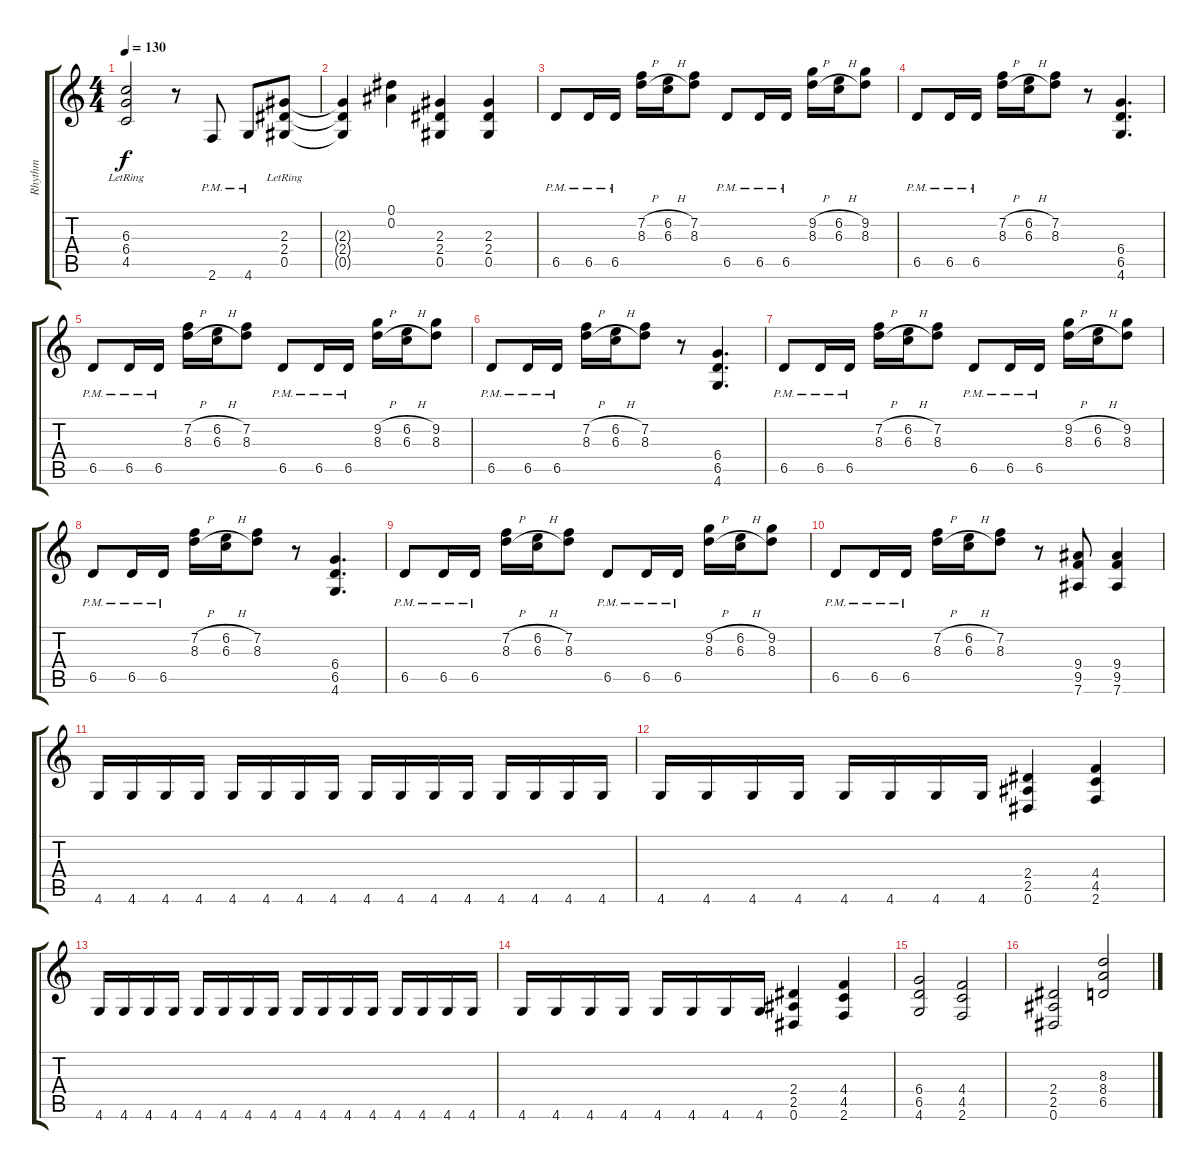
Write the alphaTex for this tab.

\track ("Rhythm" "Rhythm") {instrument overdrivenguitar}
\staff {score tabs}
\tuning (Eb4 Bb3 Gb3 Db3 Ab2 Eb2) {hide}
\ts (4 4)
\tempo 130
\clef g2
\ks c
(6.3{lr} 6.4{lr} 4.5{lr}).2{dy f} r.8 2.6{pm}.8 4.6{pm}.8 (2.3{lr} 2.4{lr} 0.5{lr}).8 |
(2.3{t} 2.4{t} 0.5{t}).4 (0.1 0.2).4 (2.3 2.4 0.5).4 (2.3 2.4 0.5).4 |
6.5{pm}.8 6.5{pm}.16 6.5{pm}.16 (7.2{h} 8.3{h}).16 (6.2{h} 6.3{h}).16 (7.2 8.3).8 6.5{pm}.8 6.5{pm}.16 6.5{pm}.16 (9.2{h} 8.3{h}).16 (6.2{h} 6.3{h}).16 (9.2 8.3).8 |
6.5{pm}.8 6.5{pm}.16 6.5{pm}.16 (7.2{h} 8.3{h}).16 (6.2{h} 6.3{h}).16 (7.2 8.3).8 r.8 (6.4 6.5 4.6).4{d} |
6.5{pm}.8 6.5{pm}.16 6.5{pm}.16 (7.2{h} 8.3{h}).16 (6.2{h} 6.3{h}).16 (7.2 8.3).8 6.5{pm}.8 6.5{pm}.16 6.5{pm}.16 (9.2{h} 8.3{h}).16 (6.2{h} 6.3{h}).16 (9.2 8.3).8 |
6.5{pm}.8 6.5{pm}.16 6.5{pm}.16 (7.2{h} 8.3{h}).16 (6.2{h} 6.3{h}).16 (7.2 8.3).8 r.8 (6.4 6.5 4.6).4{d} |
6.5{pm}.8 6.5{pm}.16 6.5{pm}.16 (7.2{h} 8.3{h}).16 (6.2{h} 6.3{h}).16 (7.2 8.3).8 6.5{pm}.8 6.5{pm}.16 6.5{pm}.16 (9.2{h} 8.3{h}).16 (6.2{h} 6.3{h}).16 (9.2 8.3).8 |
6.5{pm}.8 6.5{pm}.16 6.5{pm}.16 (7.2{h} 8.3{h}).16 (6.2{h} 6.3{h}).16 (7.2 8.3).8 r.8 (6.4 6.5 4.6).4{d} |
6.5{pm}.8 6.5{pm}.16 6.5{pm}.16 (7.2{h} 8.3{h}).16 (6.2{h} 6.3{h}).16 (7.2 8.3).8 6.5{pm}.8 6.5{pm}.16 6.5{pm}.16 (9.2{h} 8.3{h}).16 (6.2{h} 6.3{h}).16 (9.2 8.3).8 |
6.5{pm}.8 6.5{pm}.16 6.5{pm}.16 (7.2{h} 8.3{h}).16 (6.2{h} 6.3{h}).16 (7.2 8.3).8 r.8 (9.4 9.5 7.6).8 (9.4 9.5 7.6).4 |
4.6.16{instrument distortionguitar} 4.6.16 4.6.16 4.6.16 4.6.16 4.6.16 4.6.16 4.6.16 4.6.16 4.6.16 4.6.16 4.6.16 4.6.16 4.6.16 4.6.16 4.6.16 |
4.6.16 4.6.16 4.6.16 4.6.16 4.6.16 4.6.16 4.6.16 4.6.16 (2.4 2.5 0.6).4 (4.4 4.5 2.6).4 |
4.6.16 4.6.16 4.6.16 4.6.16 4.6.16 4.6.16 4.6.16 4.6.16 4.6.16 4.6.16 4.6.16 4.6.16 4.6.16 4.6.16 4.6.16 4.6.16 |
4.6.16 4.6.16 4.6.16 4.6.16 4.6.16 4.6.16 4.6.16 4.6.16 (2.4 2.5 0.6).4 (4.4 4.5 2.6).4 |
(6.4 6.5 4.6).2 (4.4 4.5 2.6).2 |
(2.4 2.5 0.6).2 (8.3 8.4 6.5).2
